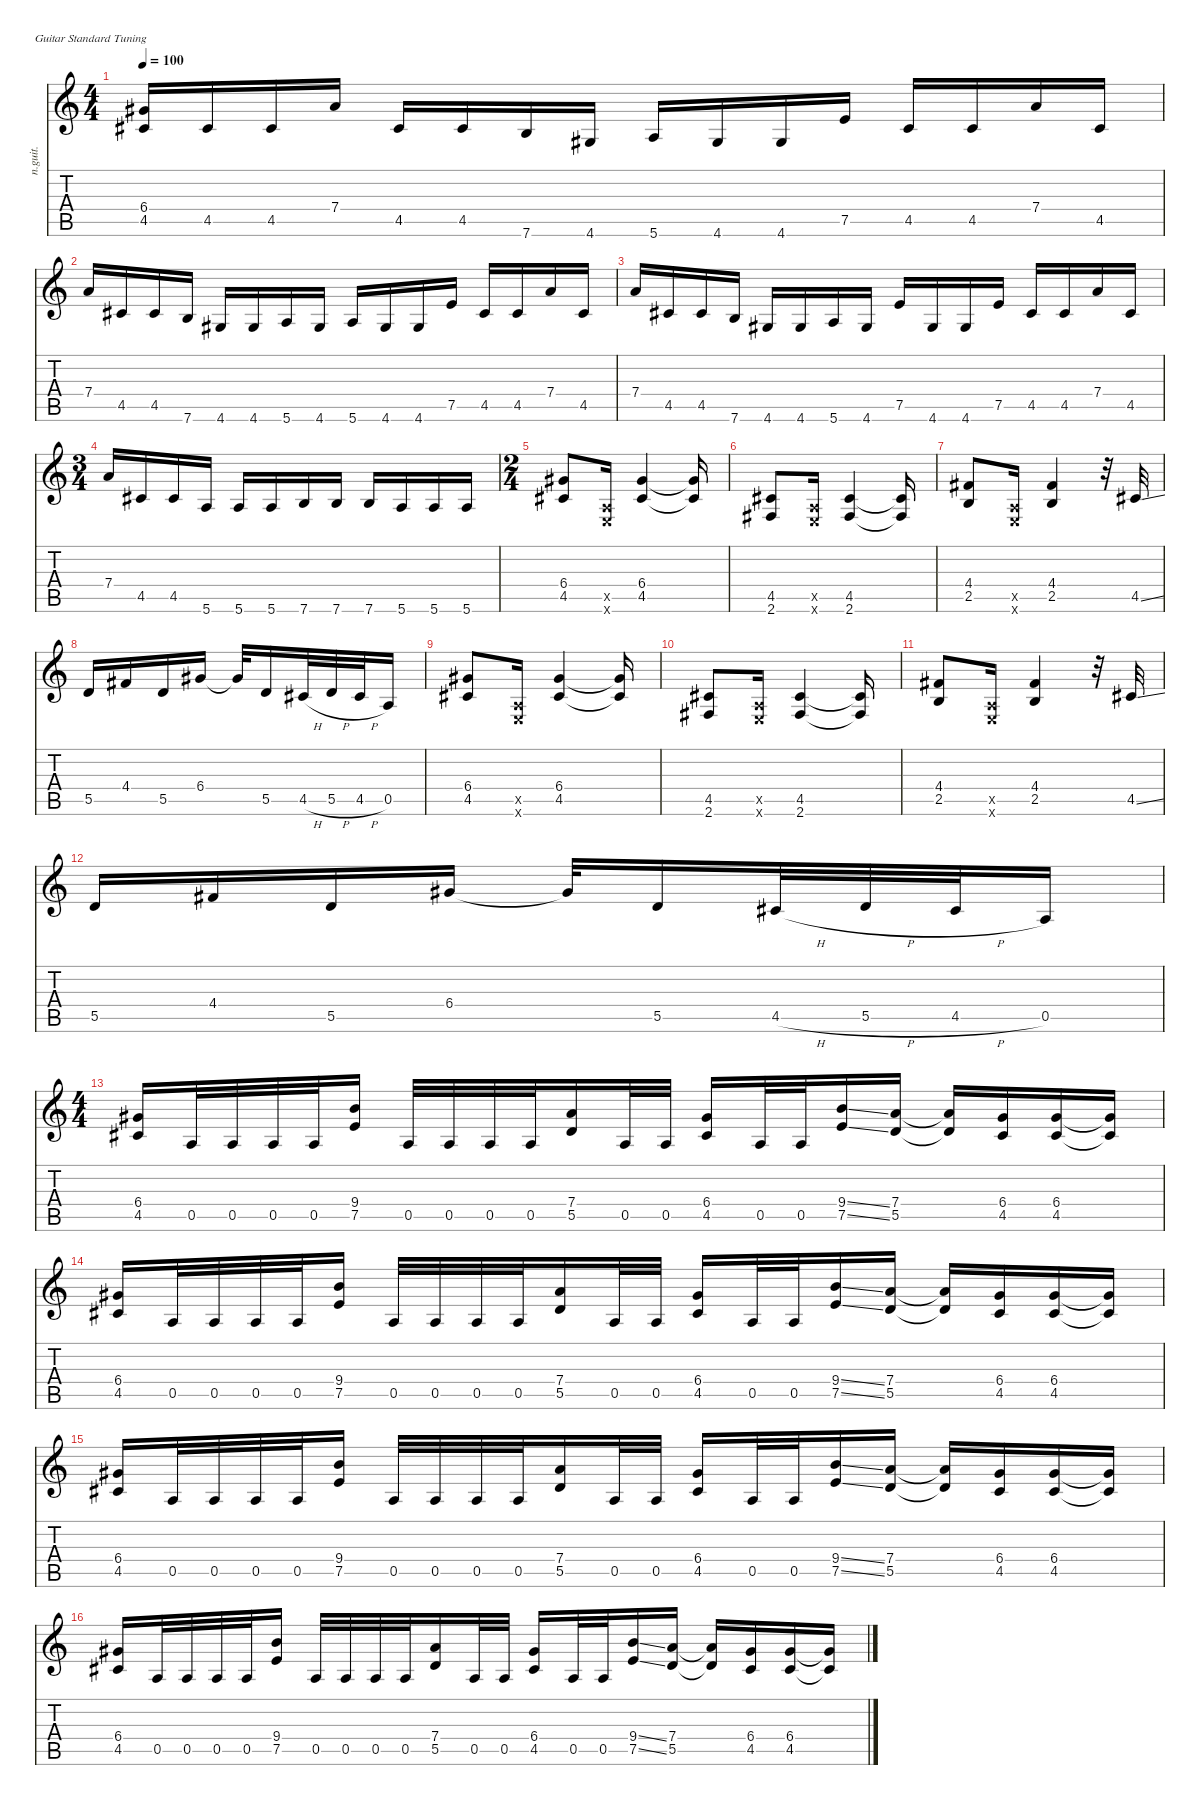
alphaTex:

\defaultSystemsLayout 4
\hideDynamics
\bracketExtendMode nobrackets
\otherSystemsTrackNameOrientation horizontal
\track ("guitar" "n.guit.") {instrument acousticguitarnylon}
\staff {score tabs}
\tuning (E4 B3 G3 D3 A2 E2)
\ts (4 4)
\tempo 100
\clef g2
\ks c
(6.4{acc #} 4.5{acc #}).16{dy f beam Up} 4.5{acc #}.16{beam Up} 4.5{acc #}.16{beam Up} 7.4.16{beam Up} 4.5{acc #}.16{beam Up} 4.5{acc #}.16{beam Up} 7.6.16{beam Up} 4.6{acc #}.16{beam Up} 5.6.16{beam Up} 4.6{acc #}.16{beam Up} 4.6{acc #}.16{beam Up} 7.5.16{beam Up} 4.5{acc #}.16{beam Up} 4.5{acc #}.16{beam Up} 7.4.16{beam Up} 4.5{acc #}.16{beam Up} |
7.4.16{beam Up} 4.5{acc #}.16{beam Up} 4.5{acc #}.16{beam Up} 7.6.16{beam Up} 4.6{acc #}.16{beam Up} 4.6{acc #}.16{beam Up} 5.6.16{beam Up} 4.6{acc #}.16{beam Up} 5.6.16{beam Up} 4.6{acc #}.16{beam Up} 4.6{acc #}.16{beam Up} 7.5.16{beam Up} 4.5{acc #}.16{beam Up} 4.5{acc #}.16{beam Up} 7.4.16{beam Up} 4.5{acc #}.16{beam Up} |
7.4.16{beam Up} 4.5{acc #}.16{beam Up} 4.5{acc #}.16{beam Up} 7.6.16{beam Up} 4.6{acc #}.16{beam Up} 4.6{acc #}.16{beam Up} 5.6.16{beam Up} 4.6{acc #}.16{beam Up} 7.5.16{beam Up} 4.6{acc #}.16{beam Up} 4.6{acc #}.16{beam Up} 7.5.16{beam Up} 4.5{acc #}.16{beam Up} 4.5{acc #}.16{beam Up} 7.4.16{beam Up} 4.5{acc #}.16{beam Up} |
\ts (3 4)
7.4.16{beam Up} 4.5{acc #}.16{beam Up} 4.5{acc #}.16{beam Up} 5.6.16{beam Up} 5.6.16{beam Up} 5.6.16{beam Up} 7.6.16{beam Up} 7.6.16{beam Up} 7.6.16{beam Up} 5.6.16{beam Up} 5.6.16{beam Up} 5.6.16{beam Up} |
\ts (2 4)
(6.4{acc #} 4.5{acc #}).8{beam Up} (0.5{x} 0.6{x}).16{beam Up} (6.4{acc #} 4.5{acc #}).4{beam Up} (6.4{t acc #} 4.5{t acc #}).16{beam Up} |
(4.5{acc #} 2.6{acc #}).8{beam Up} (0.5{x} 0.6{x}).16{beam Up} (4.5{acc #} 2.6{acc #}).4{beam Up} (4.5{t acc #} 2.6{t acc #}).16{beam Up} |
(4.4{acc #} 2.5).8{beam Up} (0.5{x} 0.6{x}).16{beam Up} (4.4{acc #} 2.5).4{beam Up} r.32{beam Up} 4.5{ss acc #}.32{beam Up} |
5.5.16{beam Up} 4.4{acc #}.16{beam Up} 5.5.16{beam Up} 6.4{acc #}.16{beam Up} 6.4{t acc #}.32{beam Up} 5.5.16{beam Up} 4.5{h acc #}.32{beam Up} 5.5{h}.32{beam Up} 4.5{h acc #}.32{beam Up} 0.5.16{beam Up} |
(6.4{acc #} 4.5{acc #}).8{beam Up} (0.5{x} 0.6{x}).16{beam Up} (6.4{acc #} 4.5{acc #}).4{beam Up} (6.4{t acc #} 4.5{t acc #}).16{beam Up} |
(4.5{acc #} 2.6{acc #}).8{beam Up} (0.5{x} 0.6{x}).16{beam Up} (4.5{acc #} 2.6{acc #}).4{beam Up} (4.5{t acc #} 2.6{t acc #}).16{beam Up} |
(4.4{acc #} 2.5).8{beam Up} (0.5{x} 0.6{x}).16{beam Up} (4.4{acc #} 2.5).4{beam Up} r.32{beam Up} 4.5{ss acc #}.32{beam Up} |
5.5.16{beam Up} 4.4{acc #}.16{beam Up} 5.5.16{beam Up} 6.4{acc #}.16{beam Up} 6.4{t acc #}.32{beam Up} 5.5.16{beam Up} 4.5{h acc #}.32{beam Up} 5.5{h}.32{beam Up} 4.5{h acc #}.32{beam Up} 0.5.16{beam Up} |
\ts (4 4)
(6.4{acc #} 4.5{acc #}).16{beam Up} 0.5.32{beam Up} 0.5.32{beam Up} 0.5.32{beam Up} 0.5.32{beam Up} (9.4 7.5).16{beam Up} 0.5.32{beam Up} 0.5.32{beam Up} 0.5.32{beam Up} 0.5.32{beam Up} (7.4 5.5).16{beam Up} 0.5.32{beam Up} 0.5.32{beam Up} (6.4{acc #} 4.5{acc #}).16{beam Up} 0.5.32{beam Up} 0.5.32{beam Up} (9.4{ss} 7.5{ss}).16{beam Up} (7.4 5.5).16{beam Up} (7.4{t} 5.5{t}).16{beam Up} (6.4{acc #} 4.5{acc #}).16{beam Up} (6.4{acc #} 4.5{acc #}).16{beam Up} (6.4{t acc #} 4.5{t acc #}).16{beam Up} |
(6.4{acc #} 4.5{acc #}).16{beam Up} 0.5.32{beam Up} 0.5.32{beam Up} 0.5.32{beam Up} 0.5.32{beam Up} (9.4 7.5).16{beam Up} 0.5.32{beam Up} 0.5.32{beam Up} 0.5.32{beam Up} 0.5.32{beam Up} (7.4 5.5).16{beam Up} 0.5.32{beam Up} 0.5.32{beam Up} (6.4{acc #} 4.5{acc #}).16{beam Up} 0.5.32{beam Up} 0.5.32{beam Up} (9.4{ss} 7.5{ss}).16{beam Up} (7.4 5.5).16{beam Up} (7.4{t} 5.5{t}).16{beam Up} (6.4{acc #} 4.5{acc #}).16{beam Up} (6.4{acc #} 4.5{acc #}).16{beam Up} (6.4{t acc #} 4.5{t acc #}).16{beam Up} |
(6.4{acc #} 4.5{acc #}).16{beam Up} 0.5.32{beam Up} 0.5.32{beam Up} 0.5.32{beam Up} 0.5.32{beam Up} (9.4 7.5).16{beam Up} 0.5.32{beam Up} 0.5.32{beam Up} 0.5.32{beam Up} 0.5.32{beam Up} (7.4 5.5).16{beam Up} 0.5.32{beam Up} 0.5.32{beam Up} (6.4{acc #} 4.5{acc #}).16{beam Up} 0.5.32{beam Up} 0.5.32{beam Up} (9.4{ss} 7.5{ss}).16{beam Up} (7.4 5.5).16{beam Up} (7.4{t} 5.5{t}).16{beam Up} (6.4{acc #} 4.5{acc #}).16{beam Up} (6.4{acc #} 4.5{acc #}).16{beam Up} (6.4{t acc #} 4.5{t acc #}).16{beam Up} |
(6.4{acc #} 4.5{acc #}).16{beam Up} 0.5.32{beam Up} 0.5.32{beam Up} 0.5.32{beam Up} 0.5.32{beam Up} (9.4 7.5).16{beam Up} 0.5.32{beam Up} 0.5.32{beam Up} 0.5.32{beam Up} 0.5.32{beam Up} (7.4 5.5).16{beam Up} 0.5.32{beam Up} 0.5.32{beam Up} (6.4{acc #} 4.5{acc #}).16{beam Up} 0.5.32{beam Up} 0.5.32{beam Up} (9.4{ss} 7.5{ss}).16{beam Up} (7.4 5.5).16{beam Up} (7.4{t} 5.5{t}).16{beam Up} (6.4{acc #} 4.5{acc #}).16{beam Up} (6.4{acc #} 4.5{acc #}).16{beam Up} (6.4{t acc #} 4.5{t acc #}).16{beam Up}
